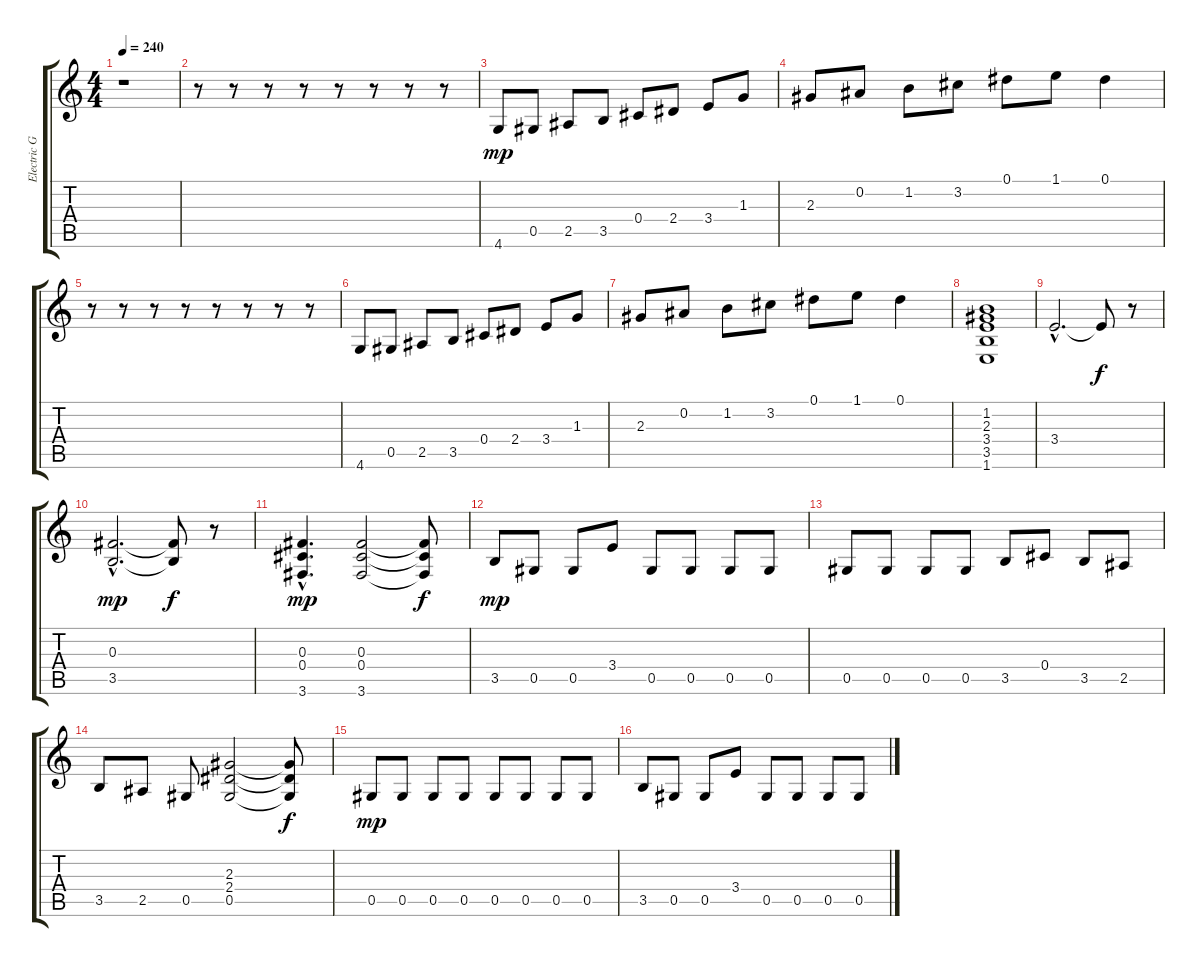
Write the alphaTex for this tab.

\track ("Electric Guitar 3" "Electric G") {instrument distortionguitar}
\staff {score tabs}
\tuning (Eb4 Bb3 Gb3 Db3 Ab2 Eb2) {hide}
\ts (4 4)
\tempo 240
\clef g2
\ks c
r.1{dy f} |
r.8 r.8 r.8 r.8 r.8 r.8 r.8 r.8 |
4.6.8{dy mp} 0.5.8 2.5.8 3.5.8 0.4.8 2.4.8 3.4.8 1.3.8 |
2.3.8 0.2.8 1.2.8 3.2.8 0.1.8 1.1.8 0.1.4 |
r.8 r.8 r.8 r.8 r.8 r.8 r.8 r.8 |
4.6.8 0.5.8 2.5.8 3.5.8 0.4.8 2.4.8 3.4.8 1.3.8 |
2.3.8 0.2.8 1.2.8 3.2.8 0.1.8 1.1.8 0.1.4 |
(1.2 2.3 3.4 3.5 1.6).1 |
3.4{hac}.2{d} 3.4{t}.8{dy f} r.8 |
(0.3{hac} 3.5{hac}).2{d dy mp} (0.3{t} 3.5{t}).8{dy f} r.8 |
(0.3{hac} 0.4{hac} 3.6{hac}).4{d dy mp} (0.3 0.4 3.6).2 (0.3{t} 0.4{t} 3.6{t}).8{dy f} |
3.5.8{dy mp} 0.5.8 0.5.8 3.4.8 0.5.8 0.5.8 0.5.8 0.5.8 |
0.5.8 0.5.8 0.5.8 0.5.8 3.5.8 0.4.8 3.5.8 2.5.8 |
3.5.8 2.5.8 0.5.8 (2.3 2.4 0.5).2 (2.3{t} 2.4{t} 0.5{t}).8{dy f} |
0.5.8{dy mp} 0.5.8 0.5.8 0.5.8 0.5.8 0.5.8 0.5.8 0.5.8 |
3.5.8 0.5.8 0.5.8 3.4.8 0.5.8 0.5.8 0.5.8 0.5.8
